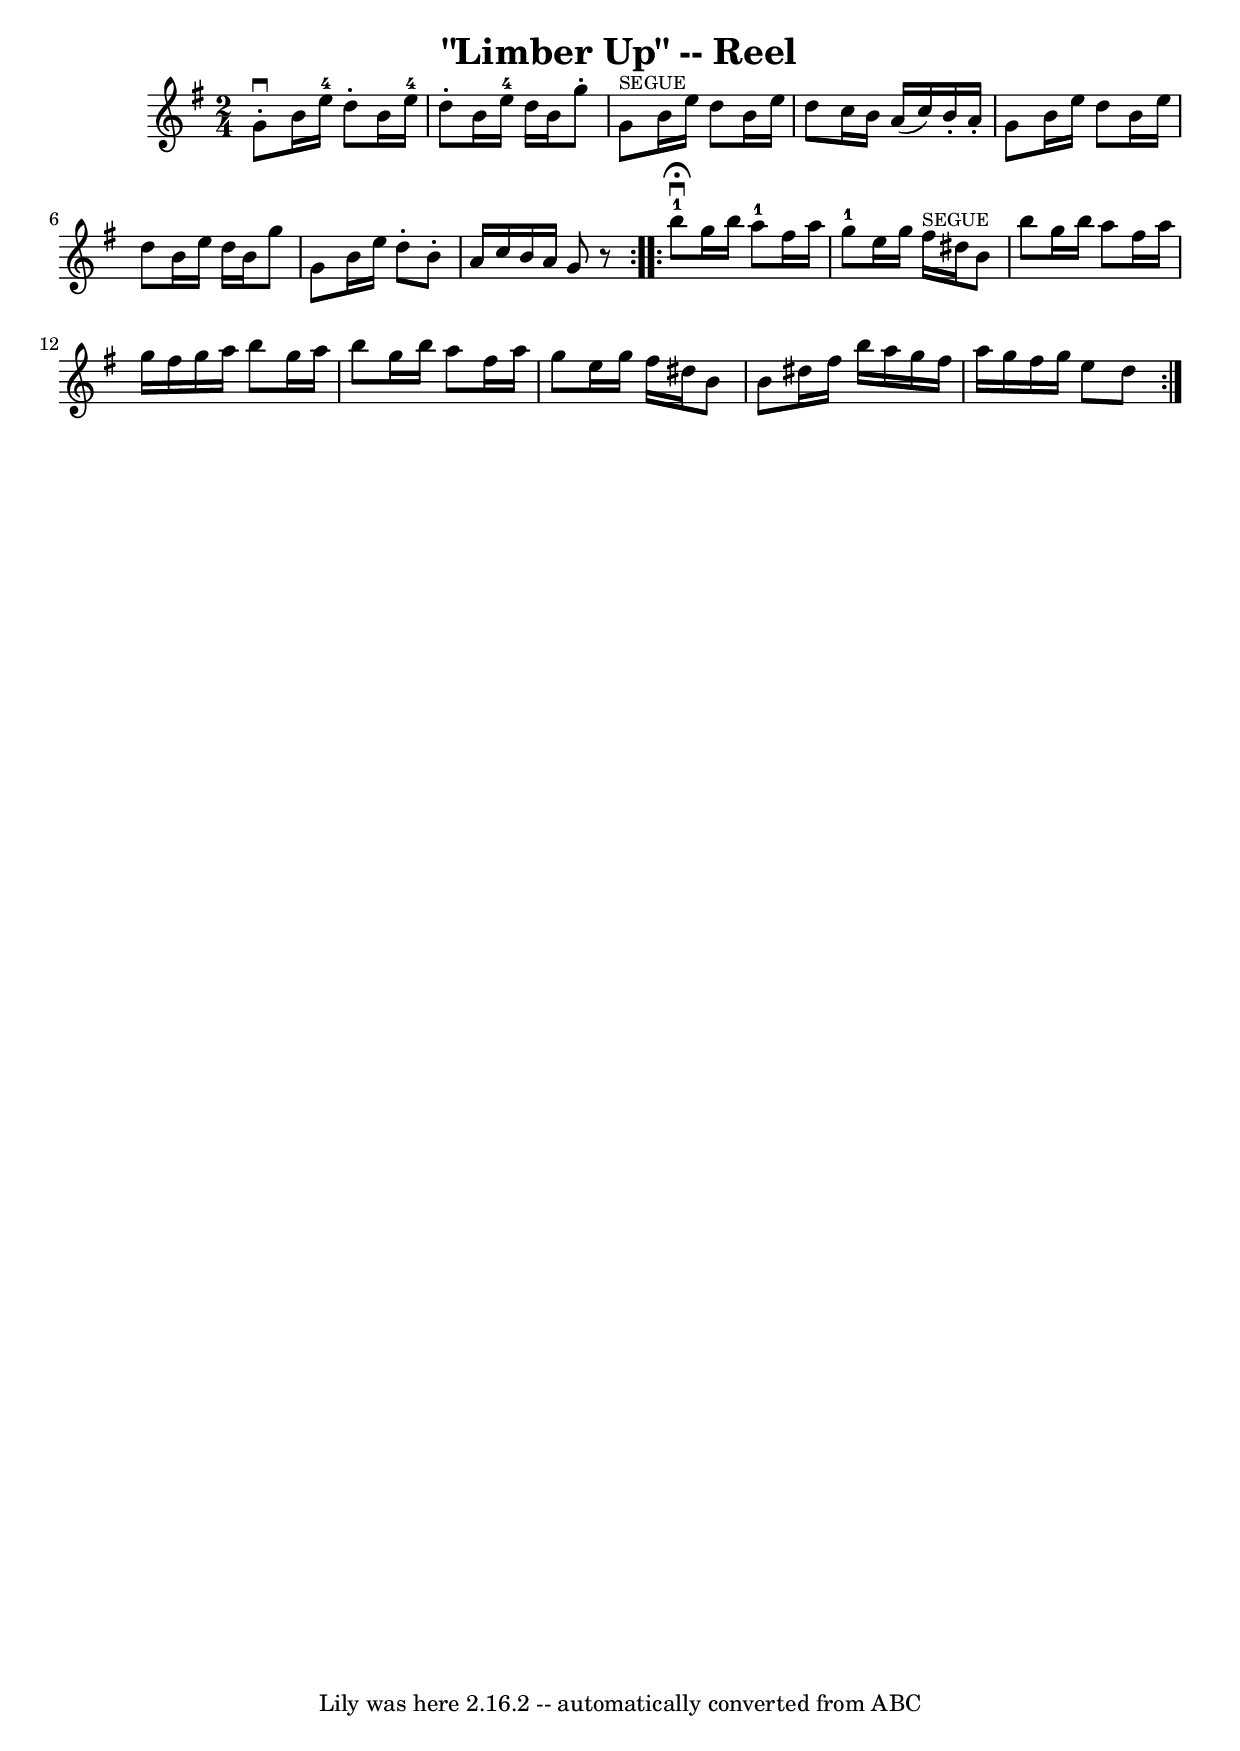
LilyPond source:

\version "2.7.40"
\include "Mammoth.ily"
\header {
	%% book = "Ryan's Mammoth Collection"
	crossRefNumber = "1"
	footnotes = "\\\\391"
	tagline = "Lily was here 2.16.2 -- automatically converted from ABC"
	title = "\"Limber Up\" -- Reel"
}
voicedefault =  {


\repeat volta 2 {
\time 2/4 \key g \major g'8^\downbow-. b'16 e''16-4 d''8 -. b'16 
 e''16-4   |
 d''8 -. b'16 e''16-4 d''16 b'16 g''8 
-.   |
 g'8^\segue b'16 e''16 d''8 b'16 e''16    
|
 d''8 c''16 b'16 a'16 (c''16) b'16 -. a'16 -.  
 |
 g'8 b'16 e''16 d''8 b'16 e''16    |
 d''8  
 b'16 e''16 d''16 b'16 g''8    |
 g'8 b'16 e''16    
d''8 -. b'8 -.   |
 a'16 c''16 b'16 a'16 g'8    r8   }    
 \repeat volta 2 { b''8-1^\fermata^\downbow g''16 b''16 a''8 
-1 fis''16 a''16    |
 g''8-1 e''16 g''16 fis''16 
^\segue dis''16 b'8    |
 b''8 g''16 b''16 a''8    
fis''16 a''16    |
 g''16 fis''16 g''16 a''16 b''8   
 g''16 a''16    |
 b''8 g''16 b''16 a''8 fis''16    
a''16    |
 g''8 e''16 g''16 fis''16 dis''16 b'8    
|
 b'8 dis''16 fis''16 b''16 a''16 g''16 fis''16    
|
 a''16 g''16 fis''16 g''16 e''8 d''8      }   
}

\score{
    <<

	\context Staff="default"
	{
	    \voicedefault 
	}

    >>
	\layout {
	}
	\midi {}
}
